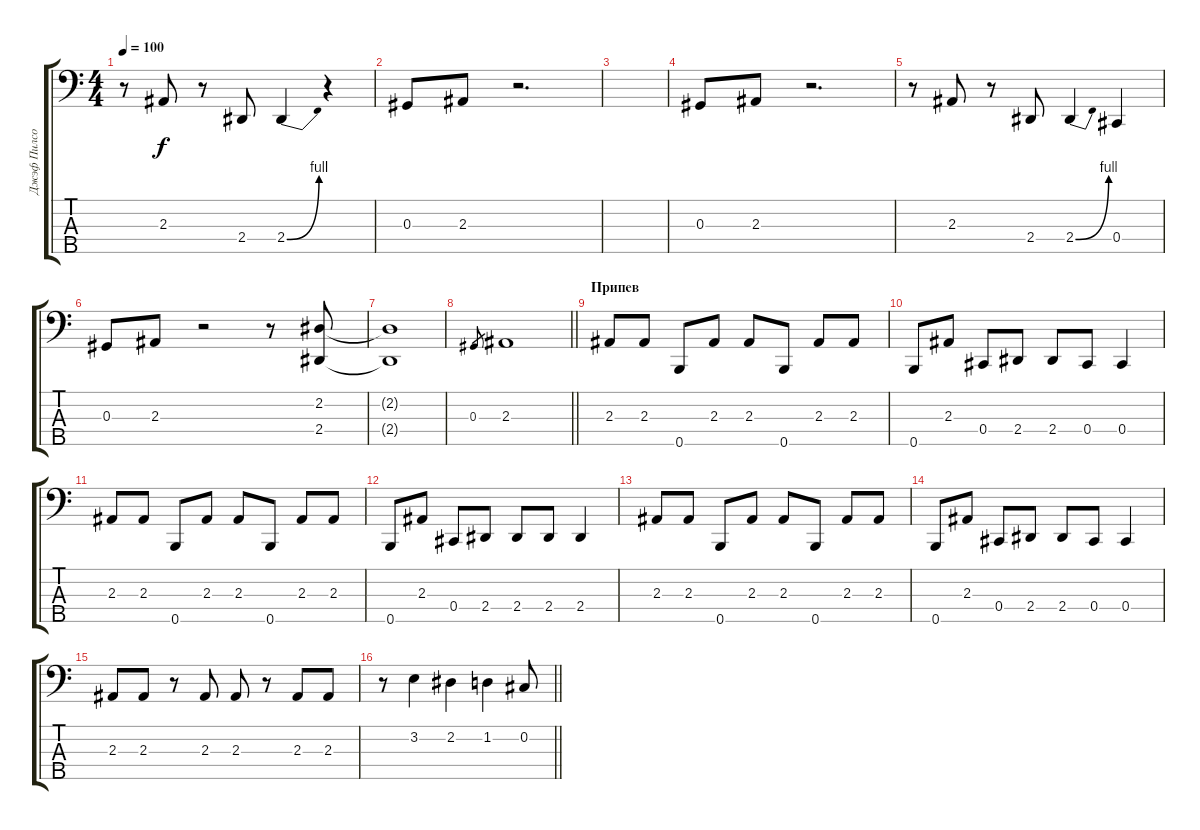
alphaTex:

\track ("Джэф Пилсон" "Джэф Пилсо") {instrument electricbassfinger}
\staff {score tabs}
\tuning (Gb2 Db2 Ab1 Db1 B0) {hide}
\ts (4 4)
\tempo 100
\clef f4
\ks c
r.8{dy f} 2.3.8 r.8 2.4.8 2.4{be (bend 0 0 60 4)}.4 r.4 |
0.3.8 2.3.8 r.2{d} |
|
0.3.8 2.3.8 r.2{d} |
r.8 2.3.8 r.8 2.4.8 2.4{be (bend 0 0 60 4)}.4 0.4.4 |
0.3.8 2.3.8 r.2 r.8 (2.2 2.4).8 |
(2.2{t} 2.4{t}).1 |
\barLineRight lightlight
0.3.8{gr} 2.3.1 |
\section ("" "Припев")
2.3.8 2.3.8 0.5.8 2.3.8 2.3.8 0.5.8 2.3.8 2.3.8 |
0.5.8 2.3.8 0.4.8 2.4.8 2.4.8 0.4.8 0.4.4 |
2.3.8 2.3.8 0.5.8 2.3.8 2.3.8 0.5.8 2.3.8 2.3.8 |
0.5.8 2.3.8 0.4.8 2.4.8 2.4.8 2.4.8 2.4.4 |
2.3.8 2.3.8 0.5.8 2.3.8 2.3.8 0.5.8 2.3.8 2.3.8 |
0.5.8 2.3.8 0.4.8 2.4.8 2.4.8 0.4.8 0.4.4 |
2.3.8 2.3.8 r.8 2.3.8 2.3.8 r.8 2.3.8 2.3.8 |
\barLineRight lightlight
r.8 3.2.4 2.2.4 1.2.4 0.2.8
